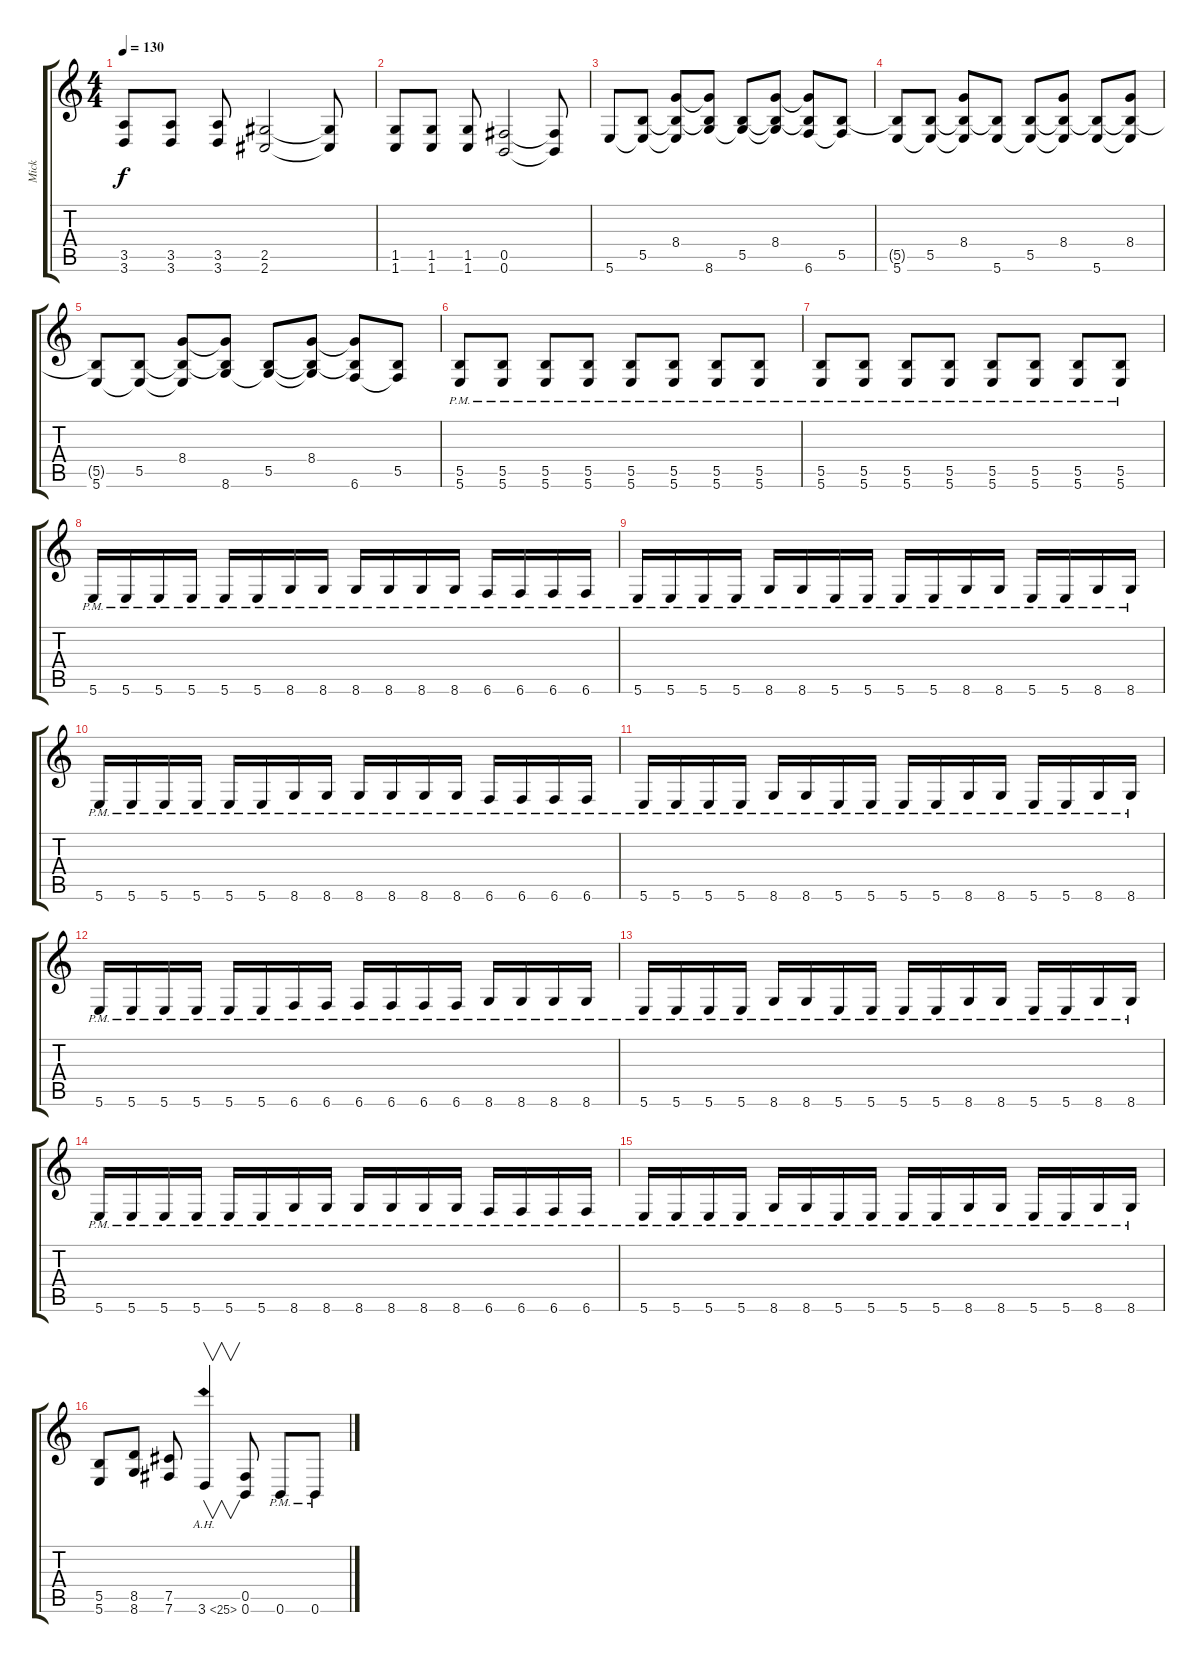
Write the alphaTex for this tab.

\track ("Mick" "Mick") {instrument distortionguitar}
\staff {score tabs}
\tuning (Db4 Ab3 E3 B2 Gb2 B1) {hide}
\ts (4 4)
\tempo 130
\clef g2
\ks c
(3.5 3.6).8{dy f} (3.5 3.6).8 (3.5 3.6).8 (2.5 2.6).2 (2.5{t} 2.6{t}).8 |
(1.5 1.6).8 (1.5 1.6).8 (1.5 1.6).8 (0.5 0.6).2 (0.5{t} 0.6{t}).8 |
5.6.8 (5.5 5.6{t}).8 (8.4 5.5{t} 5.6{t}).8 (8.4{t} 5.5{t} 8.6).8 (5.5 8.6{t}).8 (8.4 5.5{t} 8.6{t}).8 (8.4{t} 5.5{t} 6.6).8 (5.5 6.6{t}).8 |
(5.5{t} 5.6).8 (5.5 5.6{t}).8 (8.4 5.5{t} 5.6{t}).8 (5.5{t} 5.6).8 (5.5 5.6{t}).8 (8.4 5.5{t} 5.6{t}).8 (5.5{t} 5.6).8 (8.4 5.5{t} 5.6{t}).8 |
(5.5{t} 5.6).8 (5.5 5.6{t}).8 (8.4 5.5{t} 5.6{t}).8 (8.4{t} 5.5{t} 8.6).8 (5.5 8.6{t}).8 (8.4 5.5{t} 8.6{t}).8 (8.4{t} 5.5{t} 6.6).8 (5.5 6.6{t}).8 |
(5.5{pm} 5.6{pm}).8 (5.5{pm} 5.6{pm}).8 (5.5{pm} 5.6{pm}).8 (5.5{pm} 5.6{pm}).8 (5.5{pm} 5.6{pm}).8 (5.5{pm} 5.6{pm}).8 (5.5{pm} 5.6{pm}).8 (5.5{pm} 5.6{pm}).8 |
(5.5{pm} 5.6{pm}).8 (5.5{pm} 5.6{pm}).8 (5.5{pm} 5.6{pm}).8 (5.5{pm} 5.6{pm}).8 (5.5{pm} 5.6{pm}).8 (5.5{pm} 5.6{pm}).8 (5.5{pm} 5.6{pm}).8 (5.5{pm} 5.6{pm}).8 |
5.6{pm}.16 5.6{pm}.16 5.6{pm}.16 5.6{pm}.16 5.6{pm}.16 5.6{pm}.16 8.6{pm}.16 8.6{pm}.16 8.6{pm}.16 8.6{pm}.16 8.6{pm}.16 8.6{pm}.16 6.6{pm}.16 6.6{pm}.16 6.6{pm}.16 6.6{pm}.16 |
5.6{pm}.16 5.6{pm}.16 5.6{pm}.16 5.6{pm}.16 8.6{pm}.16 8.6{pm}.16 5.6{pm}.16 5.6{pm}.16 5.6{pm}.16 5.6{pm}.16 8.6{pm}.16 8.6{pm}.16 5.6{pm}.16 5.6{pm}.16 8.6{pm}.16 8.6{pm}.16 |
5.6{pm}.16 5.6{pm}.16 5.6{pm}.16 5.6{pm}.16 5.6{pm}.16 5.6{pm}.16 8.6{pm}.16 8.6{pm}.16 8.6{pm}.16 8.6{pm}.16 8.6{pm}.16 8.6{pm}.16 6.6{pm}.16 6.6{pm}.16 6.6{pm}.16 6.6{pm}.16 |
5.6{pm}.16 5.6{pm}.16 5.6{pm}.16 5.6{pm}.16 8.6{pm}.16 8.6{pm}.16 5.6{pm}.16 5.6{pm}.16 5.6{pm}.16 5.6{pm}.16 8.6{pm}.16 8.6{pm}.16 5.6{pm}.16 5.6{pm}.16 8.6{pm}.16 8.6{pm}.16 |
5.6{pm}.16 5.6{pm}.16 5.6{pm}.16 5.6{pm}.16 5.6{pm}.16 5.6{pm}.16 6.6{pm}.16 6.6{pm}.16 6.6{pm}.16 6.6{pm}.16 6.6{pm}.16 6.6{pm}.16 8.6{pm}.16 8.6{pm}.16 8.6{pm}.16 8.6{pm}.16 |
5.6{pm}.16 5.6{pm}.16 5.6{pm}.16 5.6{pm}.16 8.6{pm}.16 8.6{pm}.16 5.6{pm}.16 5.6{pm}.16 5.6{pm}.16 5.6{pm}.16 8.6{pm}.16 8.6{pm}.16 5.6{pm}.16 5.6{pm}.16 8.6{pm}.16 8.6{pm}.16 |
5.6{pm}.16 5.6{pm}.16 5.6{pm}.16 5.6{pm}.16 5.6{pm}.16 5.6{pm}.16 8.6{pm}.16 8.6{pm}.16 8.6{pm}.16 8.6{pm}.16 8.6{pm}.16 8.6{pm}.16 6.6{pm}.16 6.6{pm}.16 6.6{pm}.16 6.6{pm}.16 |
5.6{pm}.16 5.6{pm}.16 5.6{pm}.16 5.6{pm}.16 8.6{pm}.16 8.6{pm}.16 5.6{pm}.16 5.6{pm}.16 5.6{pm}.16 5.6{pm}.16 8.6{pm}.16 8.6{pm}.16 5.6{pm}.16 5.6{pm}.16 8.6{pm}.16 8.6{pm}.16 |
(5.5 5.6).8 (8.5 8.6).8 (7.5 7.6).8 3.6{ah 22}.4{v} (0.5 0.6).8 0.6{pm}.8 0.6{pm}.8
